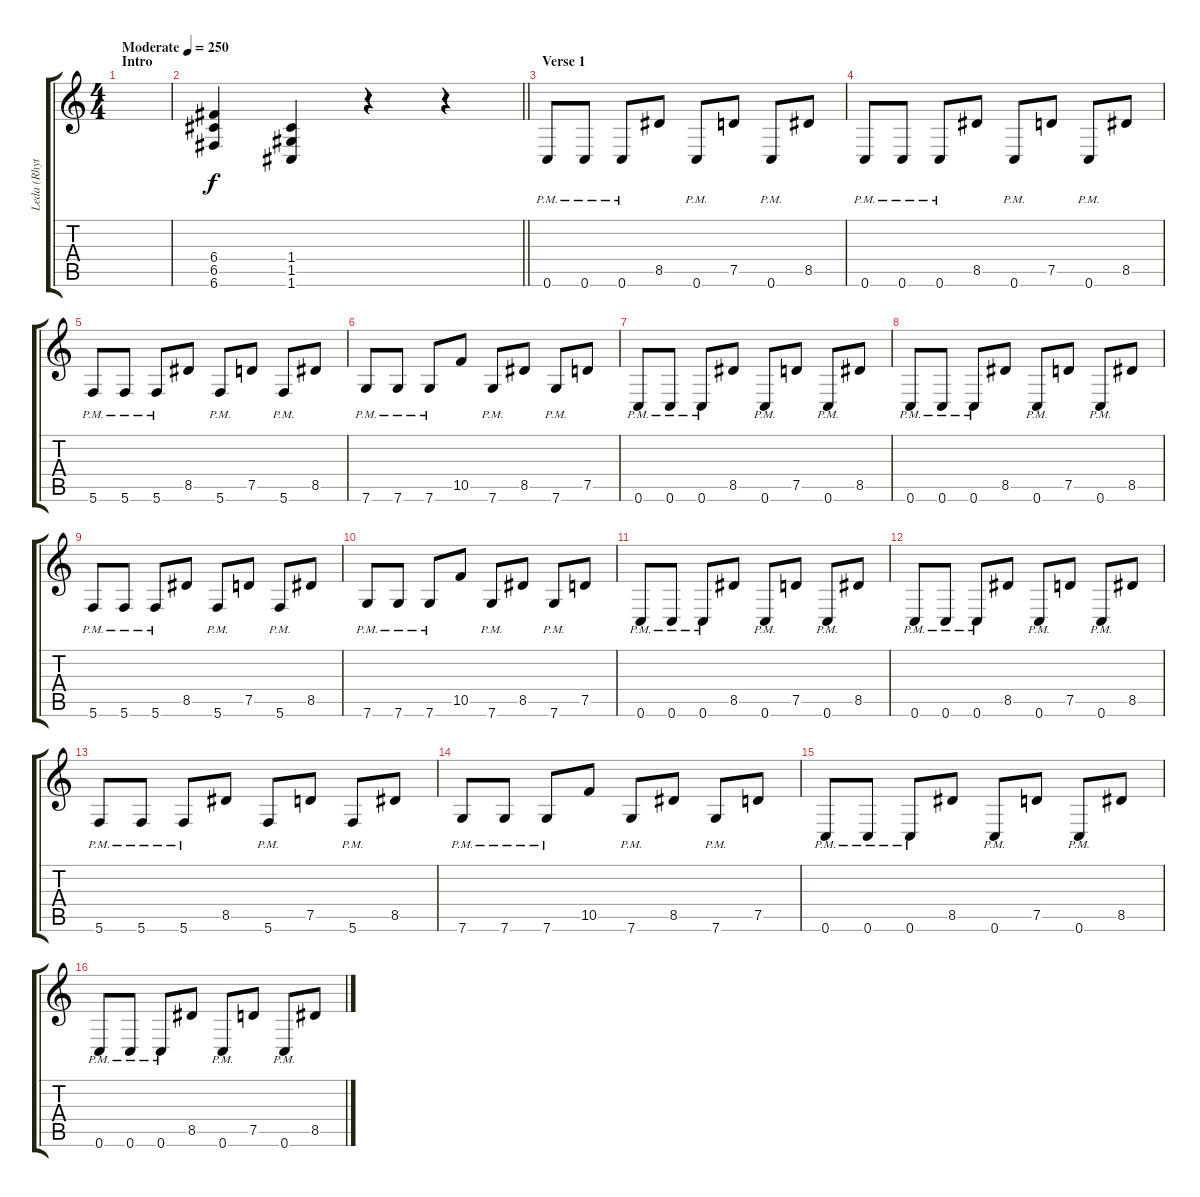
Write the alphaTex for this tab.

\track ("Leda (Rhythm)" "Leda (Rhyt") {instrument distortionguitar}
\staff {score tabs}
\tuning (D4 A3 F3 C3 G2 C2) {hide}
\ts (4 4)
\section ("" "Intro")
\tempo (250 "Moderate")
\clef g2
\ks c
|
\barLineRight lightlight
(6.4 6.5 6.6).4 (1.4 1.5 1.6).4 r.4 r.4 |
\section ("" "Verse 1")
0.6{pm}.8 0.6{pm}.8 0.6{pm}.8 8.5.8 0.6{pm}.8 7.5.8 0.6{pm}.8 8.5.8 |
0.6{pm}.8 0.6{pm}.8 0.6{pm}.8 8.5.8 0.6{pm}.8 7.5.8 0.6{pm}.8 8.5.8 |
5.6{pm}.8 5.6{pm}.8 5.6{pm}.8 8.5.8 5.6{pm}.8 7.5.8 5.6{pm}.8 8.5.8 |
7.6{pm}.8 7.6{pm}.8 7.6{pm}.8 10.5.8 7.6{pm}.8 8.5.8 7.6{pm}.8 7.5.8 |
0.6{pm}.8 0.6{pm}.8 0.6{pm}.8 8.5.8 0.6{pm}.8 7.5.8 0.6{pm}.8 8.5.8 |
0.6{pm}.8 0.6{pm}.8 0.6{pm}.8 8.5.8 0.6{pm}.8 7.5.8 0.6{pm}.8 8.5.8 |
5.6{pm}.8 5.6{pm}.8 5.6{pm}.8 8.5.8 5.6{pm}.8 7.5.8 5.6{pm}.8 8.5.8 |
7.6{pm}.8 7.6{pm}.8 7.6{pm}.8 10.5.8 7.6{pm}.8 8.5.8 7.6{pm}.8 7.5.8 |
0.6{pm}.8 0.6{pm}.8 0.6{pm}.8 8.5.8 0.6{pm}.8 7.5.8 0.6{pm}.8 8.5.8 |
0.6{pm}.8 0.6{pm}.8 0.6{pm}.8 8.5.8 0.6{pm}.8 7.5.8 0.6{pm}.8 8.5.8 |
5.6{pm}.8 5.6{pm}.8 5.6{pm}.8 8.5.8 5.6{pm}.8 7.5.8 5.6{pm}.8 8.5.8 |
7.6{pm}.8 7.6{pm}.8 7.6{pm}.8 10.5.8 7.6{pm}.8 8.5.8 7.6{pm}.8 7.5.8 |
0.6{pm}.8 0.6{pm}.8 0.6{pm}.8 8.5.8 0.6{pm}.8 7.5.8 0.6{pm}.8 8.5.8 |
0.6{pm}.8 0.6{pm}.8 0.6{pm}.8 8.5.8 0.6{pm}.8 7.5.8 0.6{pm}.8 8.5.8
